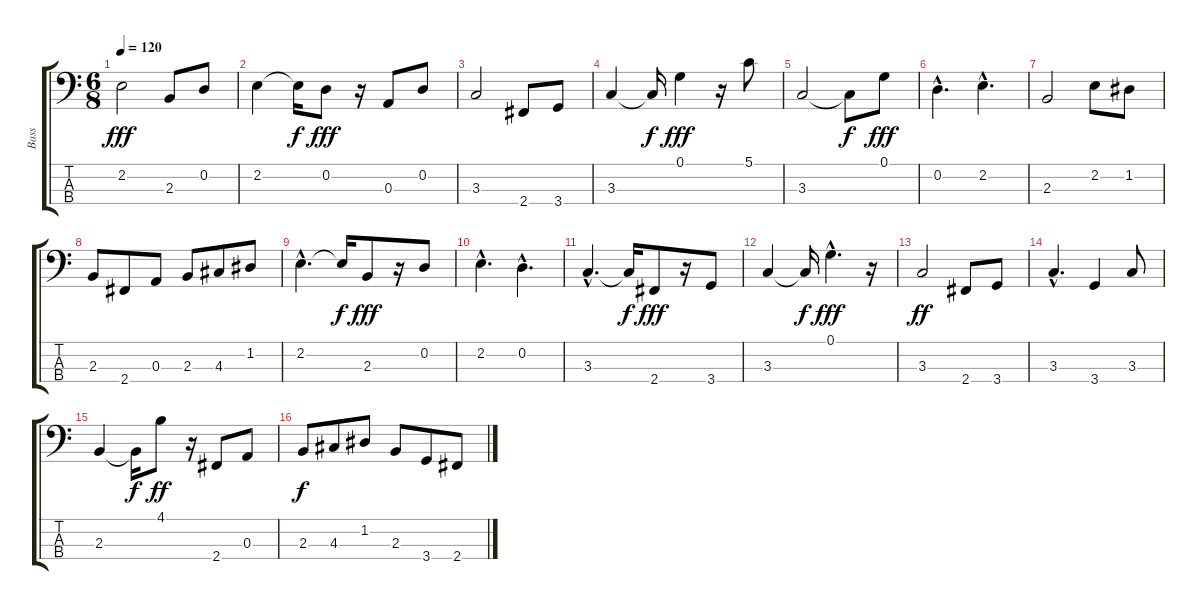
\track ("Bass" "Bass") {instrument fretlessbass}
\staff {score tabs}
\tuning (G2 D2 A1 E1) {hide}
\ts (6 8)
\tempo 120
\clef f4
\ks c
2.2.2{dy fff} 2.3.8 0.2.8 |
2.2.4 2.2{t}.16{dy f} 0.2.8{dy fff} r.16 0.3.8 0.2.8 |
3.3.2 2.4.8 3.4.8 |
3.3.4 3.3{t}.16{dy f} 0.1.4{dy fff} r.16 5.1.8 |
3.3.2 3.3{t}.8{dy f} 0.1.8{dy fff} |
0.2{hac}.4{d} 2.2{hac}.4{d} |
2.3.2 2.2.8 1.2.8 |
2.3.8 2.4.8 0.3.8 2.3.8 4.3.8 1.2.8 |
2.2{hac}.4{d} 2.2{t}.16{dy f} 2.3.8{dy fff} r.16 0.2.8 |
2.2{hac}.4{d} 0.2{hac}.4{d} |
3.3{hac}.4{d} 3.3{t}.16{dy f} 2.4.8{dy fff} r.16 3.4.8 |
3.3.4 3.3{t}.16{dy f} 0.1{hac}.4{d dy fff} r.16 |
3.3.2{dy ff} 2.4.8 3.4.8 |
3.3{hac}.4{d} 3.4.4 3.3.8 |
2.3.4 2.3{t}.16{dy f} 4.1.8{dy ff} r.16 2.4.8 0.3.8 |
2.3.8{dy f} 4.3.8 1.2.8 2.3.8 3.4.8 2.4.8
